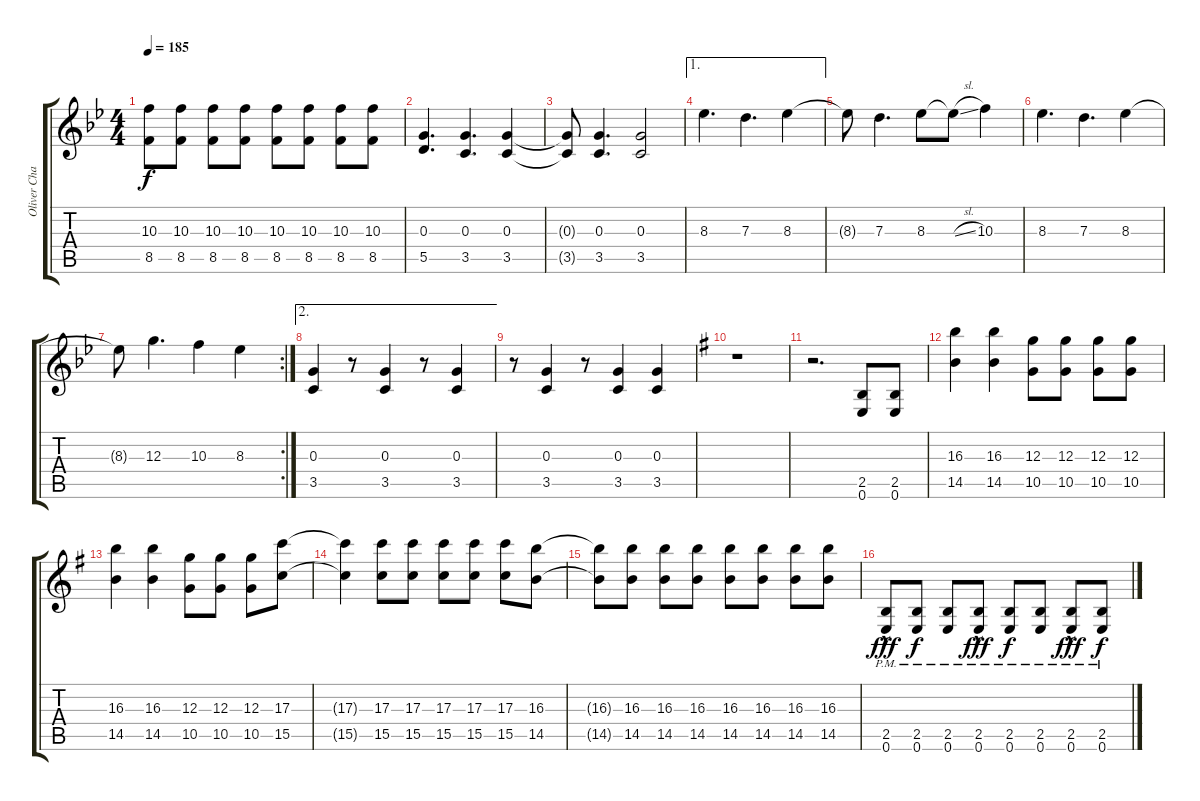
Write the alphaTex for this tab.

\track ("Oliver Chapoy" "Oliver Cha") {instrument distortionguitar}
\staff {score tabs}
\tuning (E4 B3 G3 D3 A2 E2) {hide}
\ts (4 4)
\tempo 185
\clef g2
\ks bb
(10.3{t} 8.5{t}).8{dy f} (10.3 8.5).8 (10.3 8.5).8 (10.3 8.5).8 (10.3 8.5).8 (10.3 8.5).8 (10.3 8.5).8 (10.3 8.5).8 |
(0.3 5.5).4{d} (0.3 3.5).4{d} (0.3 3.5).4 |
(0.3{t} 3.5{t}).8 (0.3 3.5).4{d} (0.3 3.5).2 |
\ae 1
8.3.4{d} 7.3.4{d} 8.3.4 |
8.3{t}.8 7.3.4{d} 8.3.8 8.3{sl t}.8 10.3.4 |
8.3.4{d} 7.3.4{d} 8.3.4 |
\rc 2
8.3{t}.8 12.3.4{d} 10.3.4 8.3.4 |
\ae 2
(0.3 3.5).4 r.8 (0.3 3.5).4 r.8 (0.3 3.5).4 |
r.8 (0.3 3.5).4 r.8 (0.3 3.5).4 (0.3 3.5).4 |
\ks g
r.1 |
r.2{d} (2.5 0.6).8 (2.5 0.6).8 |
(16.3 14.5).4 (16.3 14.5).4 (12.3 10.5).8 (12.3 10.5).8 (12.3 10.5).8 (12.3 10.5).8 |
(16.3 14.5).4 (16.3 14.5).4 (12.3 10.5).8 (12.3 10.5).8 (12.3 10.5).8 (17.3 15.5).8 |
(17.3{t} 15.5{t}).4 (17.3 15.5).8 (17.3 15.5).8 (17.3 15.5).8 (17.3 15.5).8 (17.3 15.5).8 (16.3 14.5).8 |
(16.3{t} 14.5{t}).8 (16.3 14.5).8 (16.3 14.5).8 (16.3 14.5).8 (16.3 14.5).8 (16.3 14.5).8 (16.3 14.5).8 (16.3 14.5).8 |
(2.5{hac pm} 0.6{hac pm}).8{dy fff} (2.5{pm} 0.6{pm}).8{dy f} (2.5{pm} 0.6{pm}).8 (2.5{hac pm} 0.6{hac pm}).8{dy fff} (2.5{pm} 0.6{pm}).8{dy f} (2.5{pm} 0.6{pm}).8 (2.5{hac pm} 0.6{hac pm}).8{dy fff} (2.5{pm} 0.6{pm}).8{dy f}
